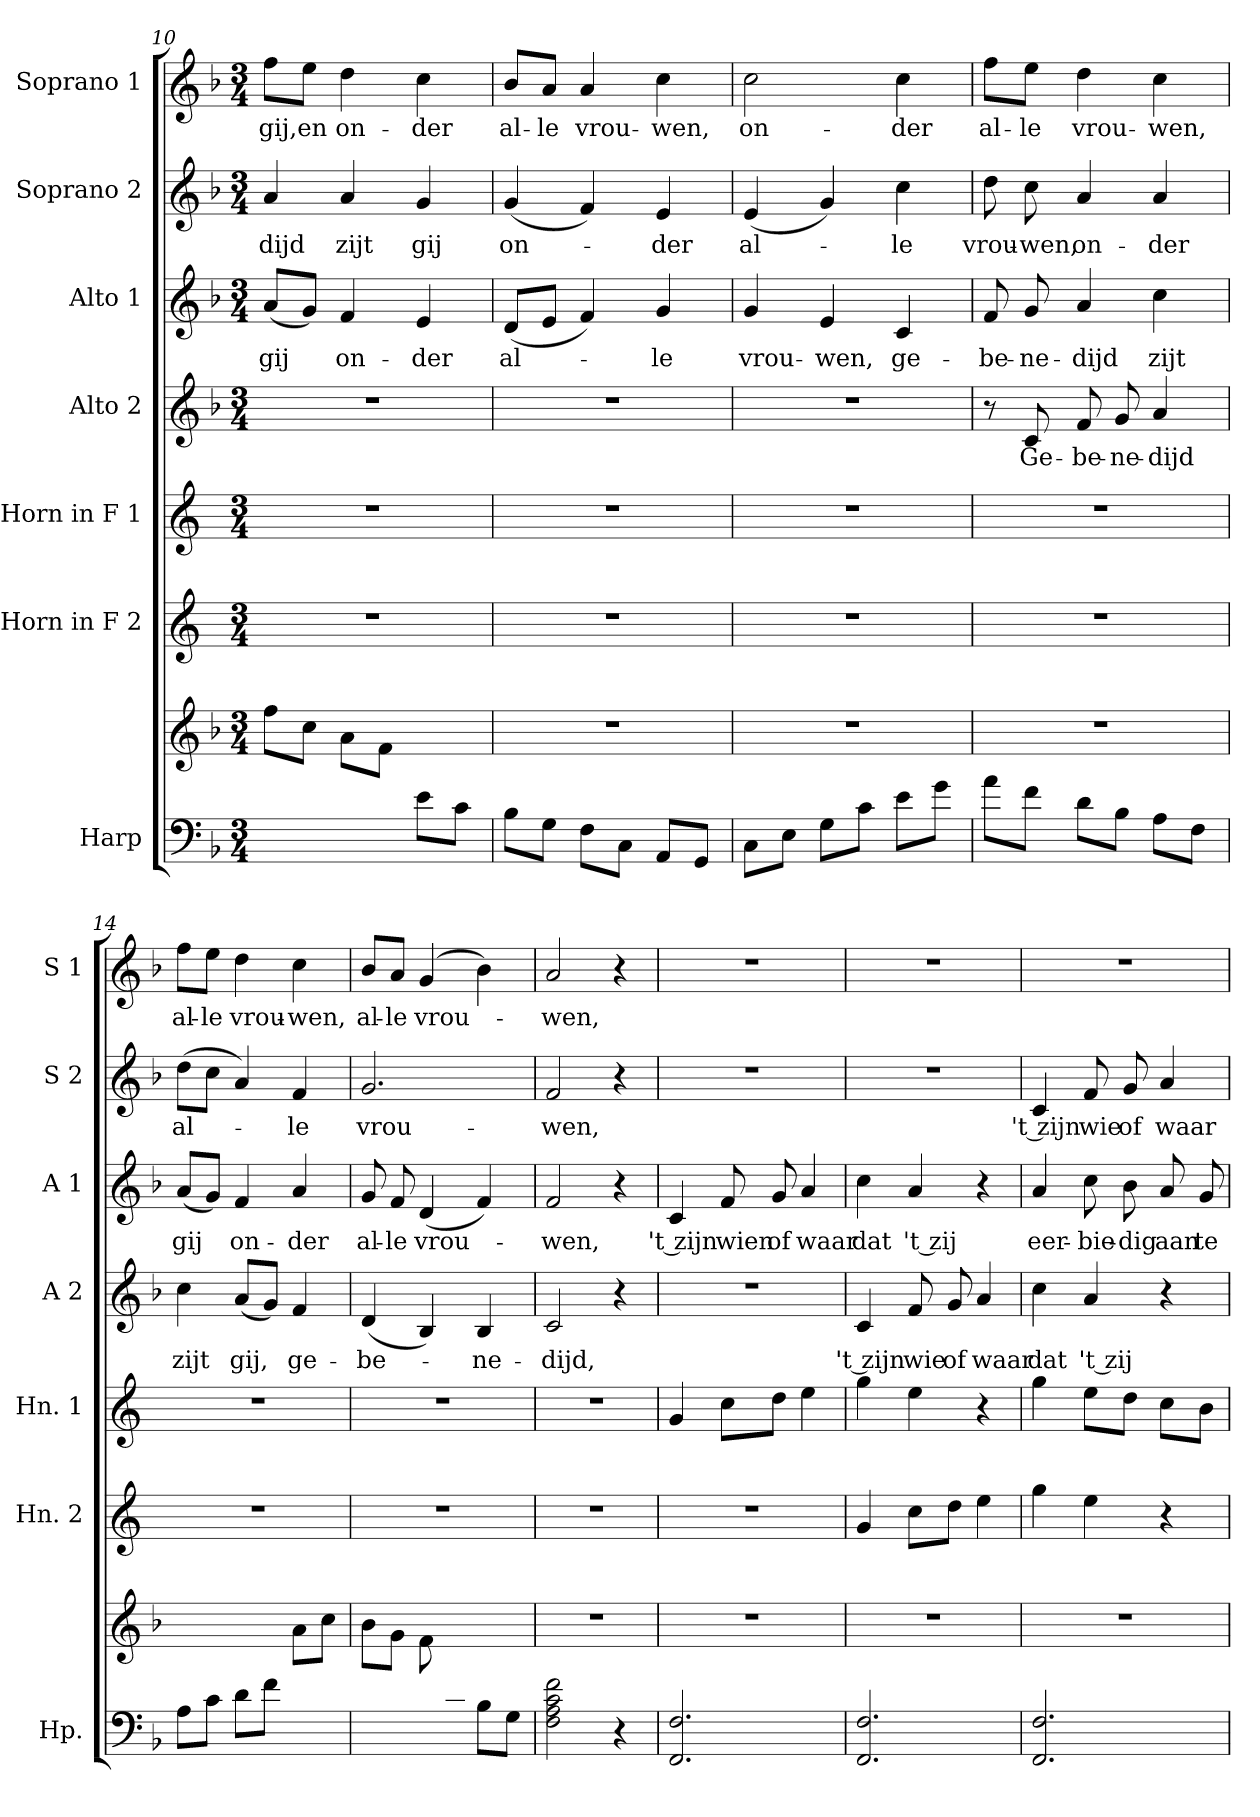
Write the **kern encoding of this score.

**kern	**kern	**kern	**kern	**kern	**text	**kern	**text	**kern	**text	**kern	**text
*part7	*part7	*part6	*part5	*part4	*part4	*part3	*part3	*part2	*part2	*part1	*part1
*staff8	*staff7	*staff6	*staff5	*staff4	*staff4	*staff3	*staff3	*staff2	*staff2	*staff1	*staff1
*I"Harp	*	*I"Horn in F 2	*I"Horn in F 1	*I"Alto 2	*	*I"Alto 1	*	*I"Soprano 2	*	*I"Soprano 1	*
*I'Hp.	*	*I'Hn. 2	*I'Hn. 1	*I'A 2	*	*I'A 1	*	*I'S 2	*	*I'S 1	*
*clefF4	*clefG2	*clefG2	*clefG2	*clefG2	*	*clefG2	*	*clefG2	*	*clefG2	*
*	*	*ITrd4c7	*ITrd4c7	*	*	*	*	*	*	*	*
*k[b-]	*k[b-]	*k[b-]	*k[b-]	*k[b-]	*	*k[b-]	*	*k[b-]	*	*k[b-]	*
*F:	*F:	*F:	*F:	*F:	*	*F:	*	*F:	*	*F:	*
*M3/4	*M3/4	*M3/4	*M3/4	*M3/4	*	*M3/4	*	*M3/4	*	*M3/4	*
=10	=10	=10	=10	=10	=10	=10	=10	=10	=10	=10	=10
*	*^	*	*	*	*	*	*	*	*	*	*
!	!	!	!	!	!	!	!	!LO:LY:b	!	!LO:LY:b	!	!LO:LY:b
2ryy	2.ryy	8ff\L	2.r	2.r	2.r	.	(<8a/L	gij	4a/	-dijd	8ff\L	gij,
!	!	!	!	!	!	!	!	!	!	!	!	!LO:LY:b
.	.	8cc\J	.	.	.	.	8g/J)	.	.	.	8ee\J	en
!	!	!	!	!	!	!	!	!LO:LY:b	!	!LO:LY:b	!	!LO:LY:b
.	.	8a\L	.	.	.	.	4f/	on-	4a/	zijt	4dd\	on-
.	.	8f\J	.	.	.	.	.	.	.	.	.	.
!	!	!	!	!	!	!	!	!LO:LY:b	!	!LO:LY:b	!	!LO:LY:b
8e\L	.	4ryy	.	.	.	.	4e/	-der	4g/	gij	4cc\	-der
8c\J	.	.	.	.	.	.	.	.	.	.	.	.
*	*v	*v	*	*	*	*	*	*	*	*	*	*
=11	=11	=11	=11	=11	=11	=11	=11	=11	=11	=11	=11
!	!	!	!	!	!	!	!LO:LY:b	!	!LO:LY:b	!	!LO:LY:b
8B-\L	2.r	2.r	2.r	2.r	.	(<8d/L	al-	(<4g/	on-	8b-/L	al-
!	!	!	!	!	!	!	!	!	!	!	!LO:LY:b
8G\J	.	.	.	.	.	8e/J	.	.	.	8a/J	-le
!	!	!	!	!	!	!	!	!	!	!	!LO:LY:b
8F\L	.	.	.	.	.	4f/)	.	4f/)	.	4a/	vrou-
8C\J	.	.	.	.	.	.	.	.	.	.	.
!	!	!	!	!	!	!	!LO:LY:b	!	!LO:LY:b	!	!LO:LY:b
8AA/L	.	.	.	.	.	4g/	-le	4e/	-der	4cc\	-wen,
8GG/J	.	.	.	.	.	.	.	.	.	.	.
=12	=12	=12	=12	=12	=12	=12	=12	=12	=12	=12	=12
!	!	!	!	!	!	!	!LO:LY:b	!	!LO:LY:b	!	!LO:LY:b
8C\L	2.r	2.r	2.r	2.r	.	4g/	vrou-	(<4e/	al-	2cc\	on-
8E\J	.	.	.	.	.	.	.	.	.	.	.
!	!	!	!	!	!	!	!LO:LY:b	!	!	!	!
8G\L	.	.	.	.	.	4e/	-wen,	4g/)	.	.	.
8c\J	.	.	.	.	.	.	.	.	.	.	.
!	!	!	!	!	!	!	!LO:LY:b	!	!LO:LY:b	!	!LO:LY:b
8e\L	.	.	.	.	.	4c/	ge-	4cc\	-le	4cc\	-der
8g\J	.	.	.	.	.	.	.	.	.	.	.
=13	=13	=13	=13	=13	=13	=13	=13	=13	=13	=13	=13
!	!	!	!	!	!	!	!LO:LY:b	!	!LO:LY:b	!	!LO:LY:b
8a\L	2.r	2.r	2.r	8r	.	8f/	-be-	8dd\	vrou-	8ff\L	al-
!	!	!	!	!	!LO:LY:b	!	!LO:LY:b	!	!LO:LY:b	!	!LO:LY:b
8f\J	.	.	.	8c/	Ge-	8g/	-ne-	8cc\	-wen,	8ee\J	-le
!	!	!	!	!	!LO:LY:b	!	!LO:LY:b	!	!LO:LY:b	!	!LO:LY:b
8d\L	.	.	.	8f/	-be-	4a/	-dijd	4a/	on-	4dd\	vrou-
!	!	!	!	!	!LO:LY:b	!	!	!	!	!	!
8B-\J	.	.	.	8g/	-ne-	.	.	.	.	.	.
!	!	!	!	!	!LO:LY:b	!	!LO:LY:b	!	!LO:LY:b	!	!LO:LY:b
8A\L	.	.	.	4a/	-dijd	4cc\	zijt	4a/	-der	4cc\	-wen,
8F\J	.	.	.	.	.	.	.	.	.	.	.
=14	=14	=14	=14	=14	=14	=14	=14	=14	=14	=14	=14
*	*^	*	*	*	*	*	*	*	*	*	*
!	!	!	!	!	!	!LO:LY:b	!	!LO:LY:b	!	!LO:LY:b	!	!LO:LY:b
8A\L	2.ryy	2ryy	2.r	2.r	4cc\	zijt	(<8a/L	gij	(>8dd\L	al-	8ff\L	al-
!	!	!	!	!	!	!	!	!	!	!	!	!LO:LY:b
8c\J	.	.	.	.	.	.	8g/J)	.	8cc\J	.	8ee\J	-le
!	!	!	!	!	!	!LO:LY:b	!	!LO:LY:b	!	!	!	!LO:LY:b
8d\L	.	.	.	.	(<8a/L	gij,	4f/	on-	4a/)	.	4dd\	vrou-
8f\J	.	.	.	.	8g/J)	.	.	.	.	.	.	.
!	!	!	!	!	!	!LO:LY:b	!	!LO:LY:b	!	!LO:LY:b	!	!LO:LY:b
4ryy	.	8a\L	.	.	4f/	ge-	4a/	-der	4f/	-le	4cc\	-wen,
.	.	8cc\J	.	.	.	.	.	.	.	.	.	.
=15	=15	=15	=15	=15	=15	=15	=15	=15	=15	=15	=15	=15
!	!	!	!	!	!	!LO:LY:b	!	!LO:LY:b	!	!LO:LY:b	!	!LO:LY:b
4.ryy	2.ryy	8b-\L	2.r	2.r	(<4d/	-be-	8g/	al-	2.g/	vrou-	8b-/L	al-
!	!	!	!	!	!	!	!	!LO:LY:b	!	!	!	!LO:LY:b
.	.	8g\J	.	.	.	.	8f/	-le	.	.	8a/J	-le
!	!	!	!	!	!	!	!	!LO:LY:b	!	!	!	!LO:LY:b
.	.	8f\L	.	.	4B-/)	.	(<4d/	vrou-	.	.	(>4g/	vrou-
8d\J	.	4.ryy	.	.	.	.	.	.	.	.	.	.
!	!	!	!	!	!	!LO:LY:b	!	!	!	!	!	!
8B-\L	.	.	.	.	4B-/	-ne-	4f/)	.	.	.	4b-\)	.
8G\J	.	.	.	.	.	.	.	.	.	.	.	.
*	*v	*v	*	*	*	*	*	*	*	*	*	*
=16	=16	=16	=16	=16	=16	=16	=16	=16	=16	=16	=16
!	!	!	!	!	!LO:LY:b	!	!LO:LY:b	!	!LO:LY:b	!	!LO:LY:b
2F\ 2A\ 2c\ 2f\	2.r	2.r	2.r	2c/	-dijd,	2f/	-wen,	2f/	-wen,	2a/	-wen,
4r	.	.	.	4r	.	4r	.	4r	.	4r	.
!!LO:PB:g=z
=17	=17	=17	=17	=17	=17	=17	=17	=17	=17	=17	=17
!	!	!	!	!	!	!	!LO:LY:b	!	!	!	!
2.FF/ 2.F/	2.r	2.r	4c/	2.r	.	4c/	't zijn	2.r	.	2.r	.
!	!	!	!	!	!	!	!LO:LY:b	!	!	!	!
.	.	.	8f\L	.	.	8f/	wien	.	.	.	.
!	!	!	!	!	!	!	!LO:LY:b	!	!	!	!
.	.	.	8g\J	.	.	8g/	of	.	.	.	.
!	!	!	!	!	!	!	!LO:LY:b	!	!	!	!
.	.	.	4a\	.	.	4a/	waar	.	.	.	.
=18	=18	=18	=18	=18	=18	=18	=18	=18	=18	=18	=18
!	!	!	!	!	!LO:LY:b	!	!LO:LY:b	!	!	!	!
2.FF/ 2.F/	2.r	4c/	4cc\	4c/	't zijn	4cc\	dat	2.r	.	2.r	.
!	!	!	!	!	!LO:LY:b	!	!LO:LY:b	!	!	!	!
.	.	8f\L	4a\	8f/	wie	4a/	't zij	.	.	.	.
!	!	!	!	!	!LO:LY:b	!	!	!	!	!	!
.	.	8g\J	.	8g/	of	.	.	.	.	.	.
!	!	!	!	!	!LO:LY:b	!	!	!	!	!	!
.	.	4a\	4r	4a/	waar	4r	.	.	.	.	.
=19	=19	=19	=19	=19	=19	=19	=19	=19	=19	=19	=19
!	!	!	!	!	!LO:LY:b	!	!LO:LY:b	!	!LO:LY:b	!	!
2.FF/ 2.F/	2.r	4cc\	4cc\	4cc\	dat	4a/	eer-	4c/	't zijn	2.r	.
!	!	!	!	!	!LO:LY:b	!	!LO:LY:b	!	!LO:LY:b	!	!
.	.	4a\	8a\L	4a/	't zij	8cc\	-bie-	8f/	wie	.	.
!	!	!	!	!	!	!	!LO:LY:b	!	!LO:LY:b	!	!
.	.	.	8g\J	.	.	8b-\	-dig	8g/	of	.	.
!	!	!	!	!	!	!	!LO:LY:b	!	!LO:LY:b	!	!
.	.	4r	8f\L	4r	.	8a/	aan	4a/	waar	.	.
!	!	!	!	!	!	!	!LO:LY:b	!	!	!	!
.	.	.	8e\J	.	.	8g/	te	.	.	.	.
=	=	=	=	=	=	=	=	=	=	=	=
*-	*-	*-	*-	*-	*-	*-	*-	*-	*-	*-	*-
